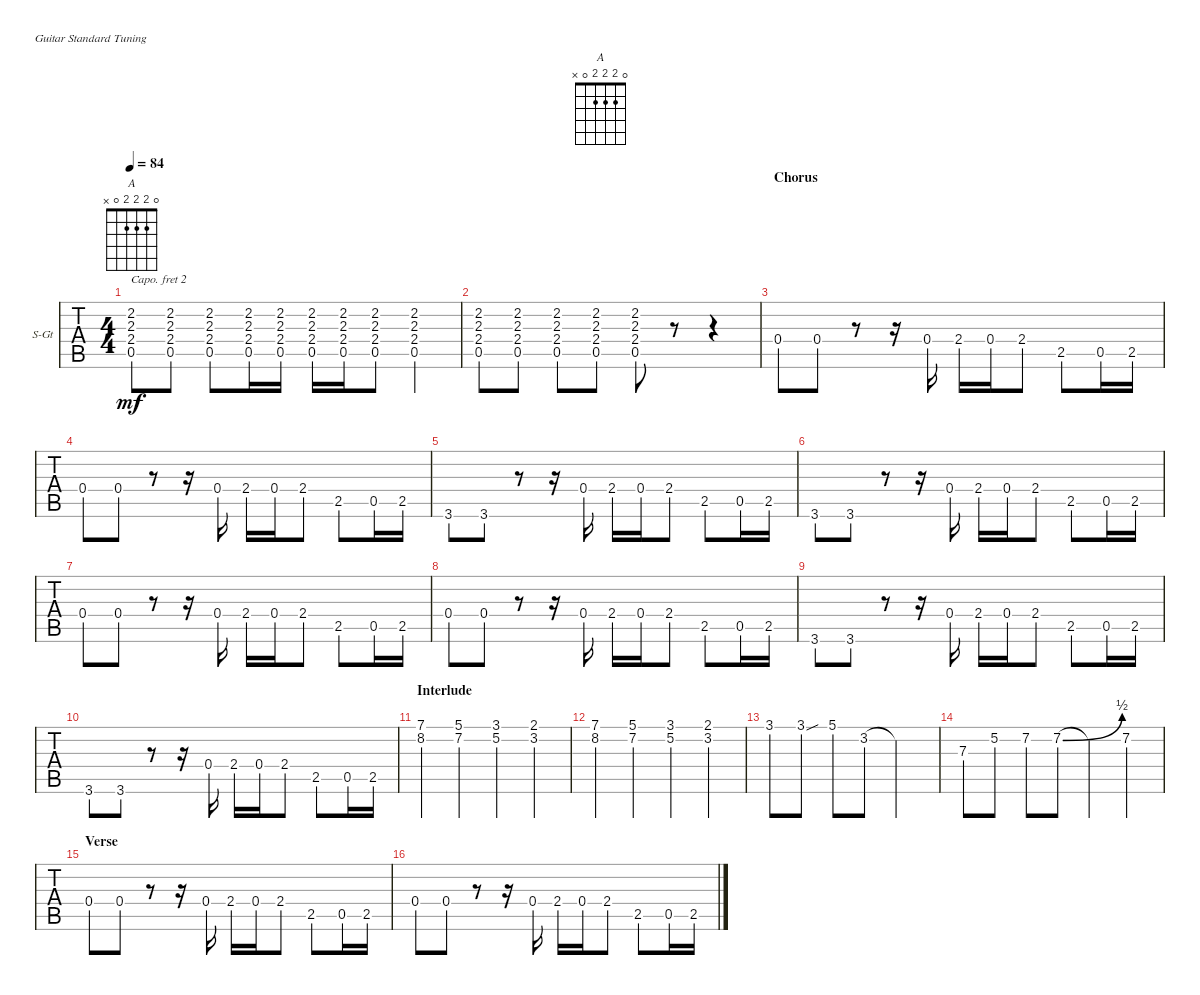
\defaultSystemsLayout 4
\bracketExtendMode groupsimilarinstruments
\firstSystemTrackNameOrientation horizontal
\otherSystemsTrackNameOrientation horizontal
\chordDiagramsInScore
\track ("Steel Guitar" "S-Gt") {instrument acousticguitarsteel}
\staff {tabs}
\capo 2
\tuning (E4 B3 G3 D3 A2 E2)
\chord ("A" 0 2 2 2 0 x) {showfingering false}
\ts (4 4)
\tempo 84
\clef g2
\ks c
(2.4 0.5 2.3 2.2).8{ch "A" dy mf} (2.4 2.2 2.3 0.5).8 (0.5 2.4 2.3 2.2).8 (2.2 2.3 2.4 0.5).16 (2.4 0.5 2.3 2.2).16 (2.4 0.5 2.3 2.2).16 (2.4 2.3 2.2 0.5).16 (2.4 0.5 2.3 2.2).8 (2.4 0.5 2.3 2.2).4 |
(2.4 0.5 2.3 2.2).8 (2.4 2.2 2.3 0.5).8 (2.4 0.5 2.3 2.2).8 (2.4 2.2 2.3 0.5).8 (2.4 0.5 2.3 2.2).8 r.8 r.4 |
\section ("" "Chorus")
0.4.8 0.4.8 r.8 r.16 0.4.16 2.4.16 0.4.16 2.4.8 2.5.8 0.5.16 2.5.16 |
0.4.8 0.4.8 r.8 r.16 0.4.16 2.4.16 0.4.16 2.4.8 2.5.8 0.5.16 2.5.16 |
3.6.8 3.6.8 r.8 r.16 0.4.16 2.4.16 0.4.16 2.4.8 2.5.8 0.5.16 2.5.16 |
3.6.8 3.6.8 r.8 r.16 0.4.16 2.4.16 0.4.16 2.4.8 2.5.8 0.5.16 2.5.16 |
0.4.8 0.4.8 r.8 r.16 0.4.16 2.4.16 0.4.16 2.4.8 2.5.8 0.5.16 2.5.16 |
0.4.8 0.4.8 r.8 r.16 0.4.16 2.4.16 0.4.16 2.4.8 2.5.8 0.5.16 2.5.16 |
3.6.8 3.6.8 r.8 r.16 0.4.16 2.4.16 0.4.16 2.4.8 2.5.8 0.5.16 2.5.16 |
3.6.8 3.6.8 r.8 r.16 0.4.16 2.4.16 0.4.16 2.4.8 2.5.8 0.5.16 2.5.16 |
\section ("" "Interlude")
(8.2 7.1).4 (5.1 7.2).4 (3.1 5.2).4 (3.2 2.1).4 |
(8.2 7.1).4 (5.1 7.2).4 (3.1 5.2).4 (3.2 2.1).4 |
3.1.8 3.1{sou}.8 5.1.8 3.2.8 3.2{t}.2 |
7.3.8 5.2.8 7.2.8 7.2{be (bend 0 0 15 2)}.8 7.2{t}.4 7.2.4 |
\section ("" "Verse")
0.4.8 0.4.8 r.8 r.16 0.4.16 2.4.16 0.4.16 2.4.8 2.5.8 0.5.16 2.5.16 |
0.4.8 0.4.8 r.8 r.16 0.4.16 2.4.16 0.4.16 2.4.8 2.5.8 0.5.16 2.5.16
